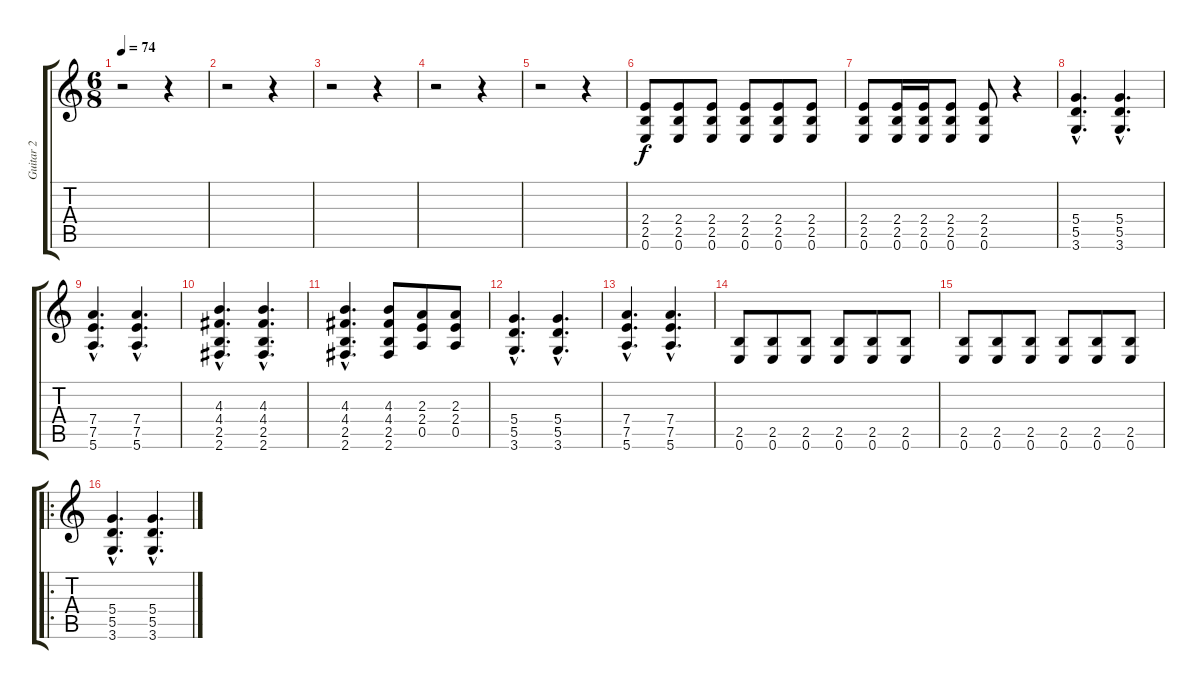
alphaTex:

\track ("Guitar 2" "Guitar 2") {instrument distortionguitar}
\staff {score tabs}
\tuning (E4 B3 G3 D3 A2 E2) {hide}
\ts (6 8)
\tempo 74
\clef g2
\ks c
r.2{dy f} r.4 |
r.2 r.4 |
r.2 r.4 |
r.2 r.4 |
r.2 r.4 |
(2.4 2.5 0.6).8 (2.4 2.5 0.6).8 (2.4 2.5 0.6).8 (2.4 2.5 0.6).8 (2.4 2.5 0.6).8 (2.4 2.5 0.6).8 |
(2.4 2.5 0.6).8 (2.4 2.5 0.6).16 (2.4 2.5 0.6).16 (2.4 2.5 0.6).8 (2.4 2.5 0.6).8 r.4 |
(5.4{hac} 5.5{hac} 3.6{hac}).4{d} (5.4{hac} 5.5{hac} 3.6{hac}).4{d} |
(7.4{hac} 7.5{hac} 5.6{hac}).4{d} (7.4{hac} 7.5{hac} 5.6{hac}).4{d} |
(4.3{hac} 4.4{hac} 2.5{hac} 2.6{hac}).4{d} (4.3{hac} 4.4{hac} 2.5{hac} 2.6{hac}).4{d} |
(4.3{hac} 4.4{hac} 2.5{hac} 2.6{hac}).4{d} (4.3 4.4 2.5 2.6).8 (2.3 2.4 0.5).8 (2.3 2.4 0.5).8 |
(5.4{hac} 5.5{hac} 3.6{hac}).4{d} (5.4{hac} 5.5{hac} 3.6{hac}).4{d} |
(7.4{hac} 7.5{hac} 5.6{hac}).4{d} (7.4{hac} 7.5{hac} 5.6{hac}).4{d} |
(2.5 0.6).8 (2.5 0.6).8 (2.5 0.6).8 (2.5 0.6).8 (2.5 0.6).8 (2.5 0.6).8 |
(2.5 0.6).8 (2.5 0.6).8 (2.5 0.6).8 (2.5 0.6).8 (2.5 0.6).8 (2.5 0.6).8 |
\ro
(5.4{hac} 5.5{hac} 3.6{hac}).4{d} (5.4{hac} 5.5{hac} 3.6{hac}).4{d}
